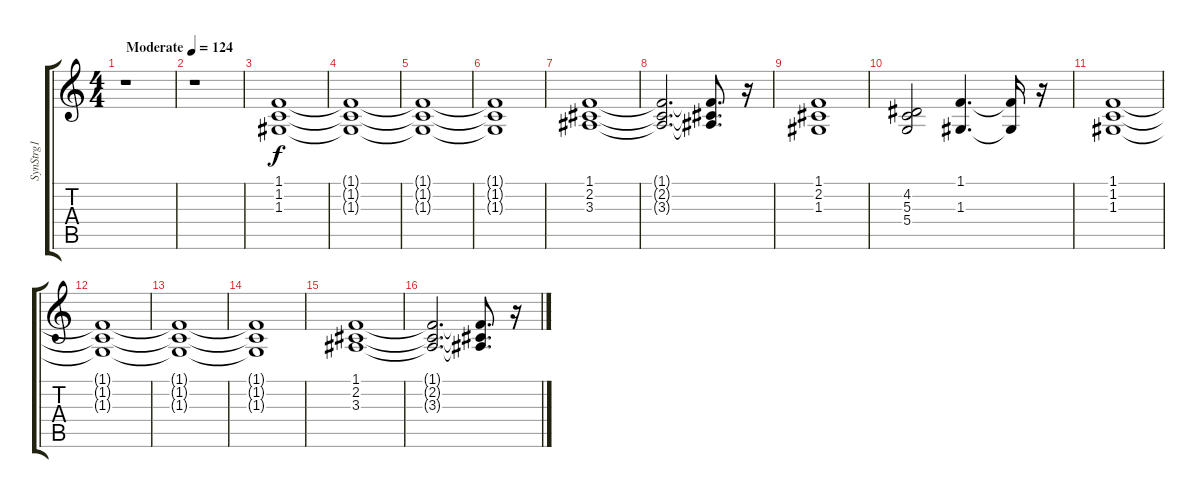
\track ("SynStrg1" "SynStrg1") {instrument synthstrings1}
\staff {score tabs}
\tuning (E4 B3 G3 D3 A2 E2) {hide}
\ts (4 4)
\tempo (124 "Moderate")
\clef g2
\ks c
r.1{dy f instrument synthstrings1} |
r.1 |
(1.1 1.2 1.3).1 |
(1.1{t} 1.2{t} 1.3{t}).1 |
(1.1{t} 1.2{t} 1.3{t}).1 |
(1.1{t} 1.2{t} 1.3{t}).1 |
(1.1 2.2 3.3).1 |
(1.1{t} 2.2{t} 3.3{t}).2{d} (1.1{t} 2.2{t} 3.3{t}).8{d} r.16 |
(1.1 2.2 1.3).1 |
(4.2 5.3 5.4).2 (1.1 1.3).4{d} (1.1{t} 1.3{t}).16 r.16 |
(1.1 1.2 1.3).1 |
(1.1{t} 1.2{t} 1.3{t}).1 |
(1.1{t} 1.2{t} 1.3{t}).1 |
(1.1{t} 1.2{t} 1.3{t}).1 |
(1.1 2.2 3.3).1 |
(1.1{t} 2.2{t} 3.3{t}).2{d} (1.1{t} 2.2{t} 3.3{t}).8{d} r.16
